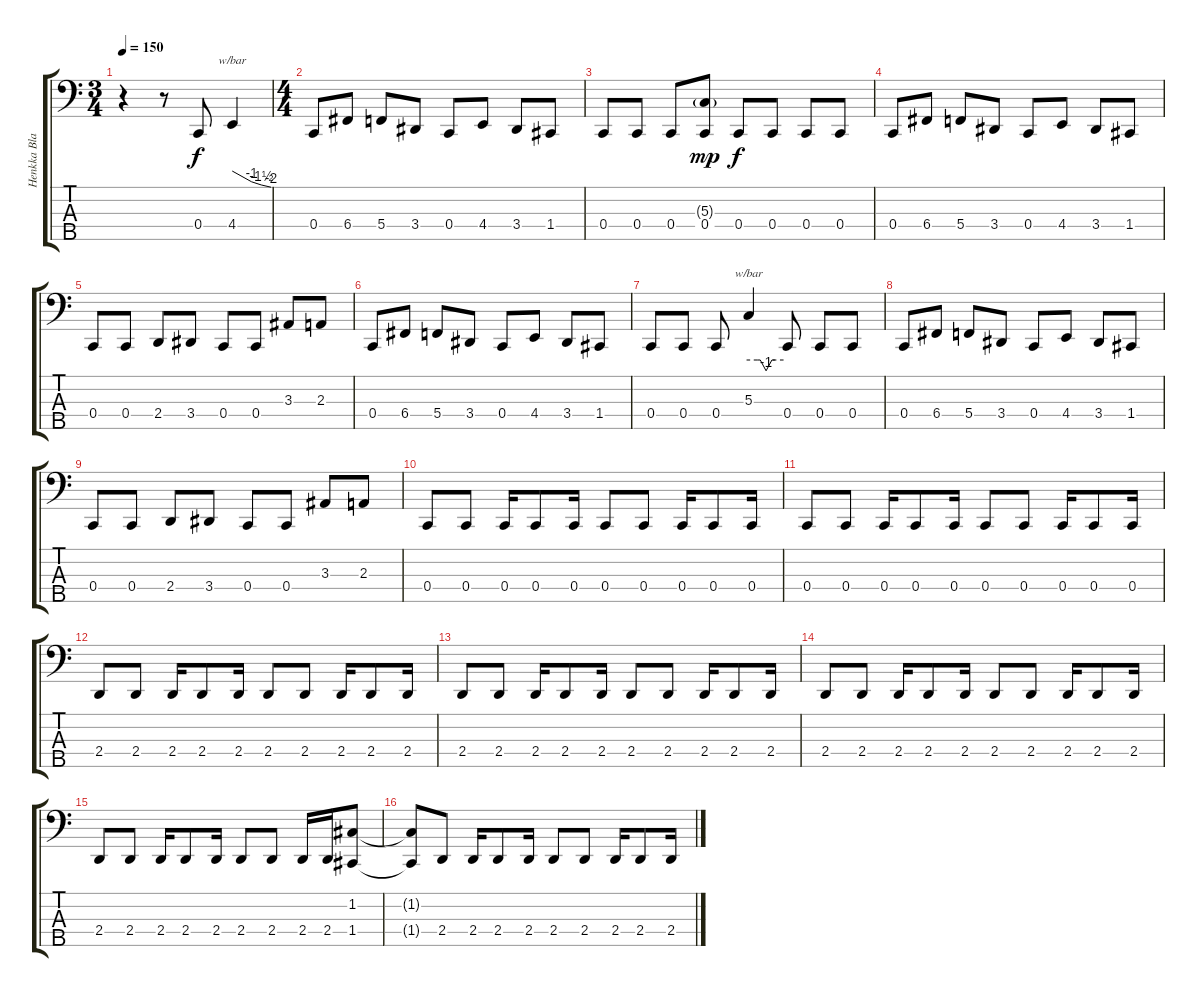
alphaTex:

\track ("Henkka Blacksmith" "Henkka Bla") {instrument slapbass2}
\staff {score tabs}
\tuning (F2 C2 G1 C1 A0) {hide}
\ts (3 4)
\tempo 150
\clef f4
\ks c
r.4{dy f instrument slapbass2} r.8 0.4.8 4.4.4{tbe (custom default 0 0 30 -4 45 -6 60 -8)} |
\ts (4 4)
0.4.8 6.4.8 5.4.8 3.4.8 0.4.8 4.4.8 3.4.8 1.4.8 |
0.4.8 0.4.8 0.4.8 (5.3{g} 0.4).8{dy mp} 0.4.8{dy f} 0.4.8 0.4.8 0.4.8 |
0.4.8 6.4.8 5.4.8 3.4.8 0.4.8 4.4.8 3.4.8 1.4.8 |
0.4.8 0.4.8 2.4.8 3.4.8 0.4.8 0.4.8 3.3.8 2.3.8 |
0.4.8 6.4.8 5.4.8 3.4.8 0.4.8 4.4.8 3.4.8 1.4.8 |
0.4.8 0.4.8 0.4.8 5.3.4{tbe (custom default 0 0 15 0 20 0 30 -4 40 0 45 0 60 0)} 0.4.8 0.4.8 0.4.8 |
0.4.8 6.4.8 5.4.8 3.4.8 0.4.8 4.4.8 3.4.8 1.4.8 |
0.4.8 0.4.8 2.4.8 3.4.8 0.4.8 0.4.8 3.3.8 2.3.8 |
0.4.8 0.4.8 0.4.16 0.4.8 0.4.16 0.4.8 0.4.8 0.4.16 0.4.8 0.4.16 |
0.4.8 0.4.8 0.4.16 0.4.8 0.4.16 0.4.8 0.4.8 0.4.16 0.4.8 0.4.16 |
2.4.8 2.4.8 2.4.16 2.4.8 2.4.16 2.4.8 2.4.8 2.4.16 2.4.8 2.4.16 |
2.4.8 2.4.8 2.4.16 2.4.8 2.4.16 2.4.8 2.4.8 2.4.16 2.4.8 2.4.16 |
2.4.8 2.4.8 2.4.16 2.4.8 2.4.16 2.4.8 2.4.8 2.4.16 2.4.8 2.4.16 |
2.4.8 2.4.8 2.4.16 2.4.8 2.4.16 2.4.8 2.4.8 2.4.16 2.4.16 (1.2 1.4).8 |
(1.2{t} 1.4{t}).8 2.4.8 2.4.16 2.4.8 2.4.16 2.4.8 2.4.8 2.4.16 2.4.8 2.4.16
